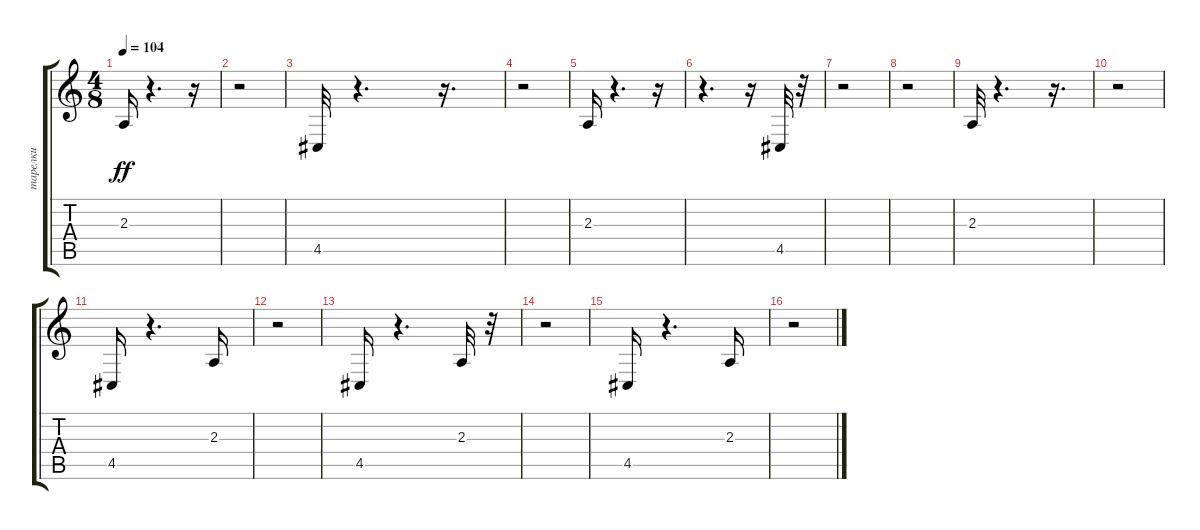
\track ("тарелки" "тарелки") {instrument acousticgrandpiano}
\staff {score tabs}
\tuning (E4 B3 G3 D3 A2 E2) {hide}
\ts (4 8)
\tempo 104
\clef g2
\ks c
2.3.16{dy ff} r.4{d} r.16 |
r.2 |
4.5.32 r.4{d} r.16{d} |
r.2 |
2.3.16 r.4{d} r.16 |
r.4{d} r.16 4.5.32 r.32 |
r.2 |
r.2 |
2.3.32 r.4{d} r.16{d} |
r.2 |
4.5.16 r.4{d} 2.3.16 |
r.2 |
4.5.16 r.4{d} 2.3.32 r.32 |
r.2 |
4.5.16 r.4{d} 2.3.16 |
r.2
